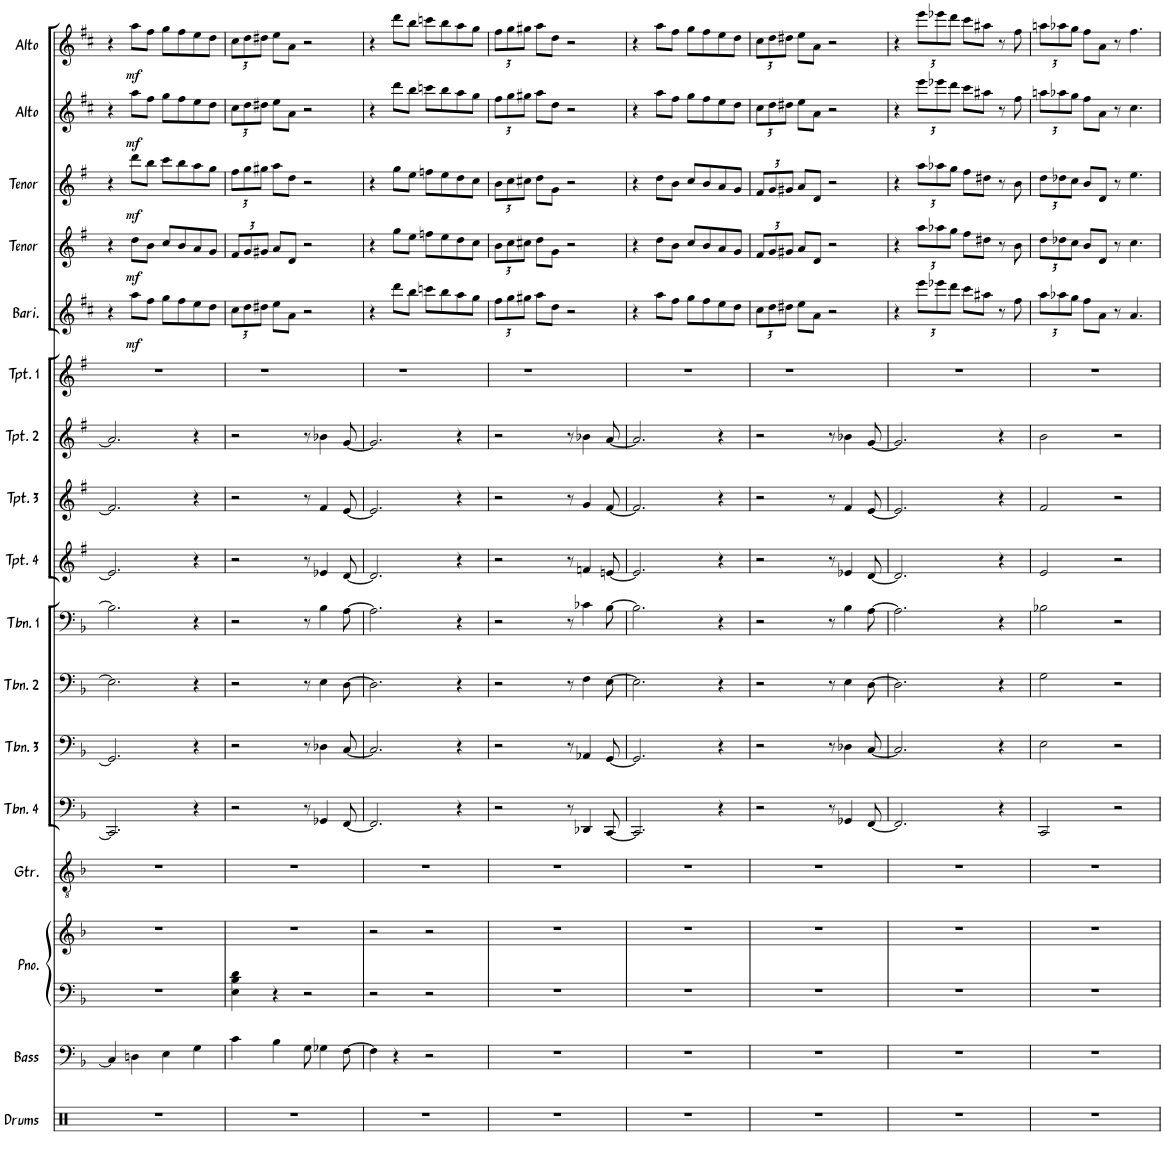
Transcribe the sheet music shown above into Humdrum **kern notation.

**kern	**kern	**kern	**kern	**kern	**kern	**kern	**kern	**kern	**kern	**kern	**kern	**kern	**kern	**dynam	**kern	**dynam	**kern	**dynam	**kern	**dynam	**kern	**dynam
*part17	*part16	*part15	*part15	*part14	*part13	*part12	*part11	*part10	*part9	*part8	*part7	*part6	*part5	*part5	*part4	*part4	*part3	*part3	*part2	*part2	*part1	*part1
*staff18	*staff17	*staff16	*staff15	*staff14	*staff13	*staff12	*staff11	*staff10	*staff9	*staff8	*staff7	*staff6	*staff5	*staff5	*staff4	*staff4	*staff3	*staff3	*staff2	*staff2	*staff1	*staff1
*I"Drums	*I"Bass	*I"Piano	*	*I"Guitar	*I"Trombone 4	*I"Trombone 3	*I"Trombone 2	*I"Trombone 1	*I"Trumpet 4	*I"Trumpet 3	*I"Trumpet 2	*I"Trumpet 1	*I"5	*	*I"4	*	*I"3	*	*I"2	*	*I"Reeds 1	*
*I'Drums	*I'Bass	*I'Pno.	*	*I'Gtr.	*I'Tbn. 4	*I'Tbn. 3	*I'Tbn. 2	*I'Tbn. 1	*I'Tpt. 4	*I'Tpt. 3	*I'Tpt. 2	*I'Tpt. 1	*	*	*	*	*	*	*	*	*	*
!!LO:PB:g=z
*clefX	*clefF4	*clefF4	*clefG2	*clefGv2	*clefF4	*clefF4	*clefF4	*clefF4	*clefG2	*clefG2	*clefG2	*clefG2	*clefG2	*	*clefG2	*	*clefG2	*	*clefG2	*	*clefG2	*
*	*Trd7c12	*	*	*	*	*	*	*	*Trd1c2	*Trd1c2	*Trd1c2	*Trd1c2	*Trd12c21	*	*Trd8c14	*	*Trd8c14	*	*Trd5c9	*	*Trd5c9	*
*k[]	*k[b-]	*k[b-]	*k[b-]	*k[b-]	*k[b-]	*k[b-]	*k[b-]	*k[b-]	*k[f#]	*k[f#]	*k[f#]	*k[f#]	*k[f#c#]	*	*k[f#]	*	*k[f#]	*	*k[f#c#]	*	*k[f#c#]	*
*M2/2	*M2/2	*M2/2	*M2/2	*M2/2	*M2/2	*M2/2	*M2/2	*M2/2	*M2/2	*M2/2	*M2/2	*M2/2	*M2/2	*	*M2/2	*	*M2/2	*	*M2/2	*	*M2/2	*
*met(c|)	*met(c|)	*met(c|)	*met(c|)	*met(c|)	*met(c|)	*met(c|)	*met(c|)	*met(c|)	*met(c|)	*met(c|)	*met(c|)	*met(c|)	*met(c|)	*	*met(c|)	*	*met(c|)	*	*met(c|)	*	*met(c|)	*
=10	=10	=10	=10	=10	=10	=10	=10	=10	=10	=10	=10	=10	=10	=10	=10	=10	=10	=10	=10	=10	=10	=10
1r	4C/]	1r	1r	1r	2.CC/]	2.GG/]	2.E\]	2.B-\]	2.e/]	2.f#/]	2.a/]	1r	4r	.	4r	.	4r	.	4r	.	4r	.
!	!	!	!	!	!	!	!	!	!	!	!	!	!	!LO:DY:b	!	!LO:DY:b	!	!LO:DY:b	!	!LO:DY:b	!	!LO:DY:b
.	4Dn\	.	.	.	.	.	.	.	.	.	.	.	8aa\L	mf	8dd\L	mf	8ddd\L	mf	8aa\L	mf	8aa\L	mf
.	.	.	.	.	.	.	.	.	.	.	.	.	8ff#\J	.	8b\J	.	8bb\J	.	8ff#\J	.	8ff#\J	.
.	4E\	.	.	.	.	.	.	.	.	.	.	.	8gg\L	.	8cc/L	.	8ccc\L	.	8gg\L	.	8gg\L	.
.	.	.	.	.	.	.	.	.	.	.	.	.	8ff#\	.	8b/	.	8bb\	.	8ff#\	.	8ff#\	.
.	4G\	.	.	.	4r	4r	4r	4r	4r	4r	4r	.	8ee\	.	8a/	.	8aa\	.	8ee\	.	8ee\	.
.	.	.	.	.	.	.	.	.	.	.	.	.	8dd\J	.	8g/J	.	8gg\J	.	8dd\J	.	8dd\J	.
=11	=11	=11	=11	=11	=11	=11	=11	=11	=11	=11	=11	=11	=11	=11	=11	=11	=11	=11	=11	=11	=11	=11
*	*	*	*	*	*	*	*	*	*	*	*	*	*Xbrackettup	*	*Xbrackettup	*	*Xbrackettup	*	*Xbrackettup	*	*Xbrackettup	*
1r	4c\	4E\ 4B-\ 4d\	1r	1r	2r	2r	2r	2r	2r	2r	2r	1r	12cc#\L	.	12f#/L	.	12ff#\L	.	12cc#\L	.	12cc#\L	.
.	.	.	.	.	.	.	.	.	.	.	.	.	12dd\	.	12g/	.	12gg\	.	12dd\	.	12dd\	.
.	.	.	.	.	.	.	.	.	.	.	.	.	12dd#X\J	.	12g#X/J	.	12gg#X\J	.	12dd#X\J	.	12dd#X\J	.
.	4B-\	4r	.	.	.	.	.	.	.	.	.	.	8ee\L	.	8a/L	.	8aa\L	.	8ee\L	.	8ee\L	.
.	.	.	.	.	.	.	.	.	.	.	.	.	8a\J	.	8d/J	.	8dd\J	.	8a\J	.	8a\J	.
.	8G\	2r	.	.	8r	8r	8r	8r	8r	8r	8r	.	2r	.	2r	.	2r	.	2r	.	2r	.
.	4G-X\	.	.	.	4GG-X/	4D-X\	4E\	4B-\	4e-X/	4f#/	4b-X\	.	.	.	.	.	.	.	.	.	.	.
.	[8F\	.	.	.	[8FF/	[8C/	[8D\	[8A\	[8d/	[8e/	[8g/	.	.	.	.	.	.	.	.	.	.	.
=12	=12	=12	=12	=12	=12	=12	=12	=12	=12	=12	=12	=12	=12	=12	=12	=12	=12	=12	=12	=12	=12	=12
1r	4F\]	2r	2r	1r	2.FF/]	2.C/]	2.D\]	2.A\]	2.d/]	2.e/]	2.g/]	1r	4r	.	4r	.	4r	.	4r	.	4r	.
.	4r	.	.	.	.	.	.	.	.	.	.	.	8ddd\L	.	8gg\L	.	8gg\L	.	8ddd\L	.	8ddd\L	.
.	.	.	.	.	.	.	.	.	.	.	.	.	8bb\J	.	8ee\J	.	8ee\J	.	8bb\J	.	8bb\J	.
.	2r	2r	2r	.	.	.	.	.	.	.	.	.	8cccn\L	.	8ffn\L	.	8ffn\L	.	8cccn\L	.	8cccn\L	.
.	.	.	.	.	.	.	.	.	.	.	.	.	8bb\	.	8ee\	.	8ee\	.	8bb\	.	8bb\	.
.	.	.	.	.	4r	4r	4r	4r	4r	4r	4r	.	8aa\	.	8dd\	.	8dd\	.	8aa\	.	8aa\	.
.	.	.	.	.	.	.	.	.	.	.	.	.	8gg\J	.	8cc\J	.	8cc\J	.	8gg\J	.	8gg\J	.
=13	=13	=13	=13	=13	=13	=13	=13	=13	=13	=13	=13	=13	=13	=13	=13	=13	=13	=13	=13	=13	=13	=13
1r	1r	1r	1r	1r	2r	2r	2r	2r	2r	2r	2r	1r	12ff#\L	.	12b\L	.	12b\L	.	12ff#\L	.	12ff#\L	.
.	.	.	.	.	.	.	.	.	.	.	.	.	12gg\	.	12cc\	.	12cc\	.	12gg\	.	12gg\	.
.	.	.	.	.	.	.	.	.	.	.	.	.	12gg#X\J	.	12cc#X\J	.	12cc#X\J	.	12gg#X\J	.	12gg#X\J	.
.	.	.	.	.	.	.	.	.	.	.	.	.	8aa\L	.	8dd\L	.	8dd\L	.	8aa\L	.	8aa\L	.
.	.	.	.	.	.	.	.	.	.	.	.	.	8dd\J	.	8g\J	.	8g\J	.	8dd\J	.	8dd\J	.
.	.	.	.	.	8r	8r	8r	8r	8r	8r	8r	.	2r	.	2r	.	2r	.	2r	.	2r	.
.	.	.	.	.	4DD-X/	4AA-X/	4F\	4c-X\	4fn/	4g/	4b-X\	.	.	.	.	.	.	.	.	.	.	.
.	.	.	.	.	[8CC/	[8GG/	[8E\	[8B-\	[8en/	[8f#/	[8a/	.	.	.	.	.	.	.	.	.	.	.
=14	=14	=14	=14	=14	=14	=14	=14	=14	=14	=14	=14	=14	=14	=14	=14	=14	=14	=14	=14	=14	=14	=14
1r	1r	1r	1r	1r	2.CC/]	2.GG/]	2.E\]	2.B-\]	2.e/]	2.f#/]	2.a/]	1r	4r	.	4r	.	4r	.	4r	.	4r	.
.	.	.	.	.	.	.	.	.	.	.	.	.	8aa\L	.	8dd\L	.	8dd\L	.	8aa\L	.	8aa\L	.
.	.	.	.	.	.	.	.	.	.	.	.	.	8ff#\J	.	8b\J	.	8b\J	.	8ff#\J	.	8ff#\J	.
.	.	.	.	.	.	.	.	.	.	.	.	.	8gg\L	.	8cc/L	.	8cc/L	.	8gg\L	.	8gg\L	.
.	.	.	.	.	.	.	.	.	.	.	.	.	8ff#\	.	8b/	.	8b/	.	8ff#\	.	8ff#\	.
.	.	.	.	.	4r	4r	4r	4r	4r	4r	4r	.	8ee\	.	8a/	.	8a/	.	8ee\	.	8ee\	.
.	.	.	.	.	.	.	.	.	.	.	.	.	8dd\J	.	8g/J	.	8g/J	.	8dd\J	.	8dd\J	.
=15	=15	=15	=15	=15	=15	=15	=15	=15	=15	=15	=15	=15	=15	=15	=15	=15	=15	=15	=15	=15	=15	=15
1r	1r	1r	1r	1r	2r	2r	2r	2r	2r	2r	2r	1r	12cc#\L	.	12f#/L	.	12f#/L	.	12cc#\L	.	12cc#\L	.
.	.	.	.	.	.	.	.	.	.	.	.	.	12dd\	.	12g/	.	12g/	.	12dd\	.	12dd\	.
.	.	.	.	.	.	.	.	.	.	.	.	.	12dd#X\J	.	12g#X/J	.	12g#X/J	.	12dd#X\J	.	12dd#X\J	.
.	.	.	.	.	.	.	.	.	.	.	.	.	8ee\L	.	8a/L	.	8a/L	.	8ee\L	.	8ee\L	.
.	.	.	.	.	.	.	.	.	.	.	.	.	8a\J	.	8d/J	.	8d/J	.	8a\J	.	8a\J	.
.	.	.	.	.	8r	8r	8r	8r	8r	8r	8r	.	2r	.	2r	.	2r	.	2r	.	2r	.
.	.	.	.	.	4GG-X/	4D-X\	4E\	4B-\	4e-X/	4f#/	4b-X\	.	.	.	.	.	.	.	.	.	.	.
.	.	.	.	.	[8FF/	[8C/	[8D\	[8A\	[8d/	[8e/	[8g/	.	.	.	.	.	.	.	.	.	.	.
=16	=16	=16	=16	=16	=16	=16	=16	=16	=16	=16	=16	=16	=16	=16	=16	=16	=16	=16	=16	=16	=16	=16
1r	1r	1r	1r	1r	2.FF/]	2.C/]	2.D\]	2.A\]	2.d/]	2.e/]	2.g/]	1r	4r	.	4r	.	4r	.	4r	.	4r	.
.	.	.	.	.	.	.	.	.	.	.	.	.	12eee\L	.	12aa\L	.	12aa\L	.	12eee\L	.	12eee\L	.
.	.	.	.	.	.	.	.	.	.	.	.	.	12eee-X\	.	12aa-X\	.	12aa-X\	.	12eee-X\	.	12eee-X\	.
.	.	.	.	.	.	.	.	.	.	.	.	.	12ddd\J	.	12gg\J	.	12gg\J	.	12ddd\J	.	12ddd\J	.
.	.	.	.	.	.	.	.	.	.	.	.	.	8ccc#\L	.	8ff#\L	.	8ff#\L	.	8ccc#\L	.	8ccc#\L	.
.	.	.	.	.	.	.	.	.	.	.	.	.	8aa#X\J	.	8dd#X\J	.	8dd#X\J	.	8aa#X\J	.	8aa#X\J	.
.	.	.	.	.	4r	4r	4r	4r	4r	4r	4r	.	8r	.	8r	.	8r	.	8r	.	8r	.
.	.	.	.	.	.	.	.	.	.	.	.	.	8ff#\	.	8b\	.	8b\	.	8ff#\	.	8ff#\	.
=17	=17	=17	=17	=17	=17	=17	=17	=17	=17	=17	=17	=17	=17	=17	=17	=17	=17	=17	=17	=17	=17	=17
1r	1r	1r	1r	1r	2CC/	2E\	2G\	2B-X\	2e/	2f#/	2b\	1r	12aa\L	.	12dd\L	.	12dd\L	.	12aan\L	.	12aan\L	.
.	.	.	.	.	.	.	.	.	.	.	.	.	12aa-X\	.	12dd-X\	.	12dd-X\	.	12aa-X\	.	12aa-X\	.
.	.	.	.	.	.	.	.	.	.	.	.	.	12gg\J	.	12cc\J	.	12cc\J	.	12gg\J	.	12gg\J	.
.	.	.	.	.	.	.	.	.	.	.	.	.	8ff#\L	.	8b/L	.	8b/L	.	8ff#\L	.	8ff#\L	.
.	.	.	.	.	.	.	.	.	.	.	.	.	8a\J	.	8d/J	.	8d/J	.	8a\J	.	8a\J	.
.	.	.	.	.	2r	2r	2r	2r	2r	2r	2r	.	8r	.	8r	.	8r	.	8r	.	8r	.
.	.	.	.	.	.	.	.	.	.	.	.	.	4.a/	.	4.cc\	.	4.ee\	.	4.cc#\	.	4.ff#\	.
=	=	=	=	=	=	=	=	=	=	=	=	=	=	=	=	=	=	=	=	=	=	=
*-	*-	*-	*-	*-	*-	*-	*-	*-	*-	*-	*-	*-	*-	*-	*-	*-	*-	*-	*-	*-	*-	*-
